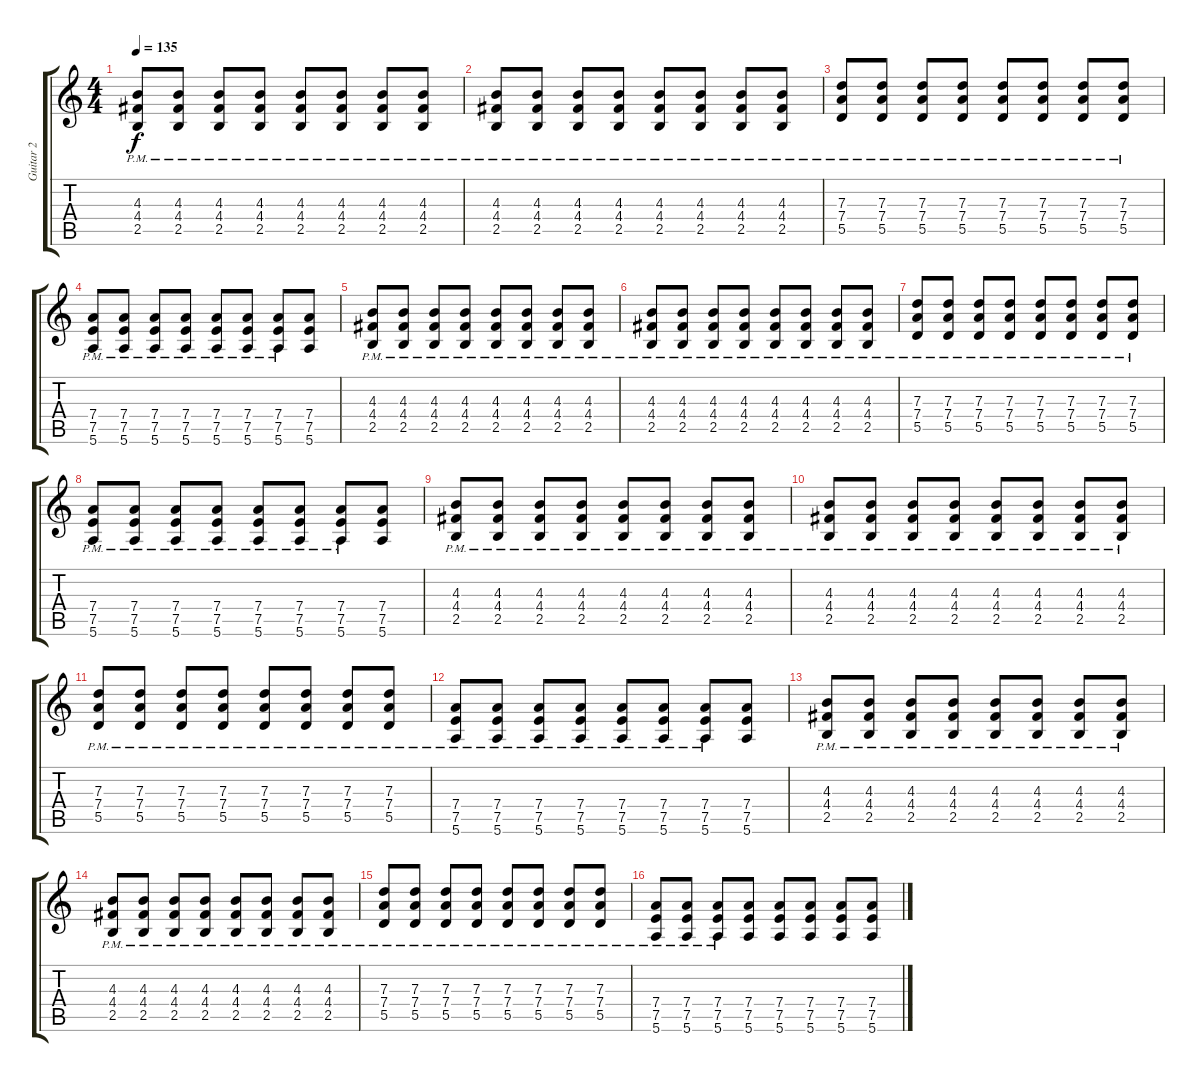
\track ("Guitar 2" "Guitar 2") {instrument distortionguitar}
\staff {score tabs}
\tuning (E4 B3 G3 D3 A2 E2) {hide}
\ts (4 4)
\tempo 135
\clef g2
\ks c
(4.3 4.4 2.5{pm}).8{dy f instrument distortionguitar} (4.3 4.4 2.5{pm}).8 (4.3 4.4 2.5{pm}).8 (4.3 4.4 2.5{pm}).8 (4.3 4.4 2.5{pm}).8 (4.3 4.4 2.5{pm}).8 (4.3 4.4 2.5{pm}).8 (4.3 4.4 2.5{pm}).8 |
(4.3 4.4 2.5{pm}).8 (4.3 4.4 2.5{pm}).8 (4.3 4.4 2.5{pm}).8 (4.3 4.4 2.5{pm}).8 (4.3 4.4 2.5{pm}).8 (4.3 4.4 2.5{pm}).8 (4.3 4.4 2.5{pm}).8 (4.3 4.4 2.5{pm}).8 |
(7.3 7.4 5.5{pm}).8 (7.3 7.4 5.5{pm}).8 (7.3 7.4 5.5{pm}).8 (7.3 7.4 5.5{pm}).8 (7.3 7.4 5.5{pm}).8 (7.3 7.4 5.5{pm}).8 (7.3 7.4 5.5{pm}).8 (7.3 7.4 5.5{pm}).8 |
(7.4 7.5 5.6{pm}).8 (7.4 7.5 5.6{pm}).8 (7.4 7.5 5.6{pm}).8 (7.4 7.5 5.6{pm}).8 (7.4 7.5 5.6{pm}).8 (7.4 7.5 5.6{pm}).8 (7.4 7.5 5.6{pm}).8 (7.4 7.5 5.6).8 |
(4.3 4.4 2.5{pm}).8 (4.3 4.4 2.5{pm}).8 (4.3 4.4 2.5{pm}).8 (4.3 4.4 2.5{pm}).8 (4.3 4.4 2.5{pm}).8 (4.3 4.4 2.5{pm}).8 (4.3 4.4 2.5{pm}).8 (4.3 4.4 2.5{pm}).8 |
(4.3 4.4 2.5{pm}).8 (4.3 4.4 2.5{pm}).8 (4.3 4.4 2.5{pm}).8 (4.3 4.4 2.5{pm}).8 (4.3 4.4 2.5{pm}).8 (4.3 4.4 2.5{pm}).8 (4.3 4.4 2.5{pm}).8 (4.3 4.4 2.5{pm}).8 |
(7.3 7.4 5.5{pm}).8 (7.3 7.4 5.5{pm}).8 (7.3 7.4 5.5{pm}).8 (7.3 7.4 5.5{pm}).8 (7.3 7.4 5.5{pm}).8 (7.3 7.4 5.5{pm}).8 (7.3 7.4 5.5{pm}).8 (7.3 7.4 5.5{pm}).8 |
(7.4 7.5 5.6{pm}).8 (7.4 7.5 5.6{pm}).8 (7.4 7.5 5.6{pm}).8 (7.4 7.5 5.6{pm}).8 (7.4 7.5 5.6{pm}).8 (7.4 7.5 5.6{pm}).8 (7.4 7.5 5.6{pm}).8 (7.4 7.5 5.6).8 |
(4.3 4.4 2.5{pm}).8 (4.3 4.4 2.5{pm}).8 (4.3 4.4 2.5{pm}).8 (4.3 4.4 2.5{pm}).8 (4.3 4.4 2.5{pm}).8 (4.3 4.4 2.5{pm}).8 (4.3 4.4 2.5{pm}).8 (4.3 4.4 2.5{pm}).8 |
(4.3 4.4 2.5{pm}).8 (4.3 4.4 2.5{pm}).8 (4.3 4.4 2.5{pm}).8 (4.3 4.4 2.5{pm}).8 (4.3 4.4 2.5{pm}).8 (4.3 4.4 2.5{pm}).8 (4.3 4.4 2.5{pm}).8 (4.3 4.4 2.5{pm}).8 |
(7.3 7.4 5.5{pm}).8 (7.3 7.4 5.5{pm}).8 (7.3 7.4 5.5{pm}).8 (7.3 7.4 5.5{pm}).8 (7.3 7.4 5.5{pm}).8 (7.3 7.4 5.5{pm}).8 (7.3 7.4 5.5{pm}).8 (7.3 7.4 5.5{pm}).8 |
(7.4 7.5 5.6{pm}).8 (7.4 7.5 5.6{pm}).8 (7.4 7.5 5.6{pm}).8 (7.4 7.5 5.6{pm}).8 (7.4 7.5 5.6{pm}).8 (7.4 7.5 5.6{pm}).8 (7.4 7.5 5.6{pm}).8 (7.4 7.5 5.6).8 |
(4.3 4.4 2.5{pm}).8 (4.3 4.4 2.5{pm}).8 (4.3 4.4 2.5{pm}).8 (4.3 4.4 2.5{pm}).8 (4.3 4.4 2.5{pm}).8 (4.3 4.4 2.5{pm}).8 (4.3 4.4 2.5{pm}).8 (4.3 4.4 2.5{pm}).8 |
(4.3 4.4 2.5{pm}).8 (4.3 4.4 2.5{pm}).8 (4.3 4.4 2.5{pm}).8 (4.3 4.4 2.5{pm}).8 (4.3 4.4 2.5{pm}).8 (4.3 4.4 2.5{pm}).8 (4.3 4.4 2.5{pm}).8 (4.3 4.4 2.5{pm}).8 |
(7.3 7.4 5.5{pm}).8 (7.3 7.4 5.5{pm}).8 (7.3 7.4 5.5{pm}).8 (7.3 7.4 5.5{pm}).8 (7.3 7.4 5.5{pm}).8 (7.3 7.4 5.5{pm}).8 (7.3 7.4 5.5{pm}).8 (7.3 7.4 5.5{pm}).8 |
(7.4 7.5 5.6{pm}).8 (7.4 7.5 5.6{pm}).8 (7.4 7.5 5.6{pm}).8 (7.4 7.5 5.6).8 (7.4 7.5 5.6).8 (7.4 7.5 5.6).8 (7.4 7.5 5.6).8 (7.4 7.5 5.6).8
